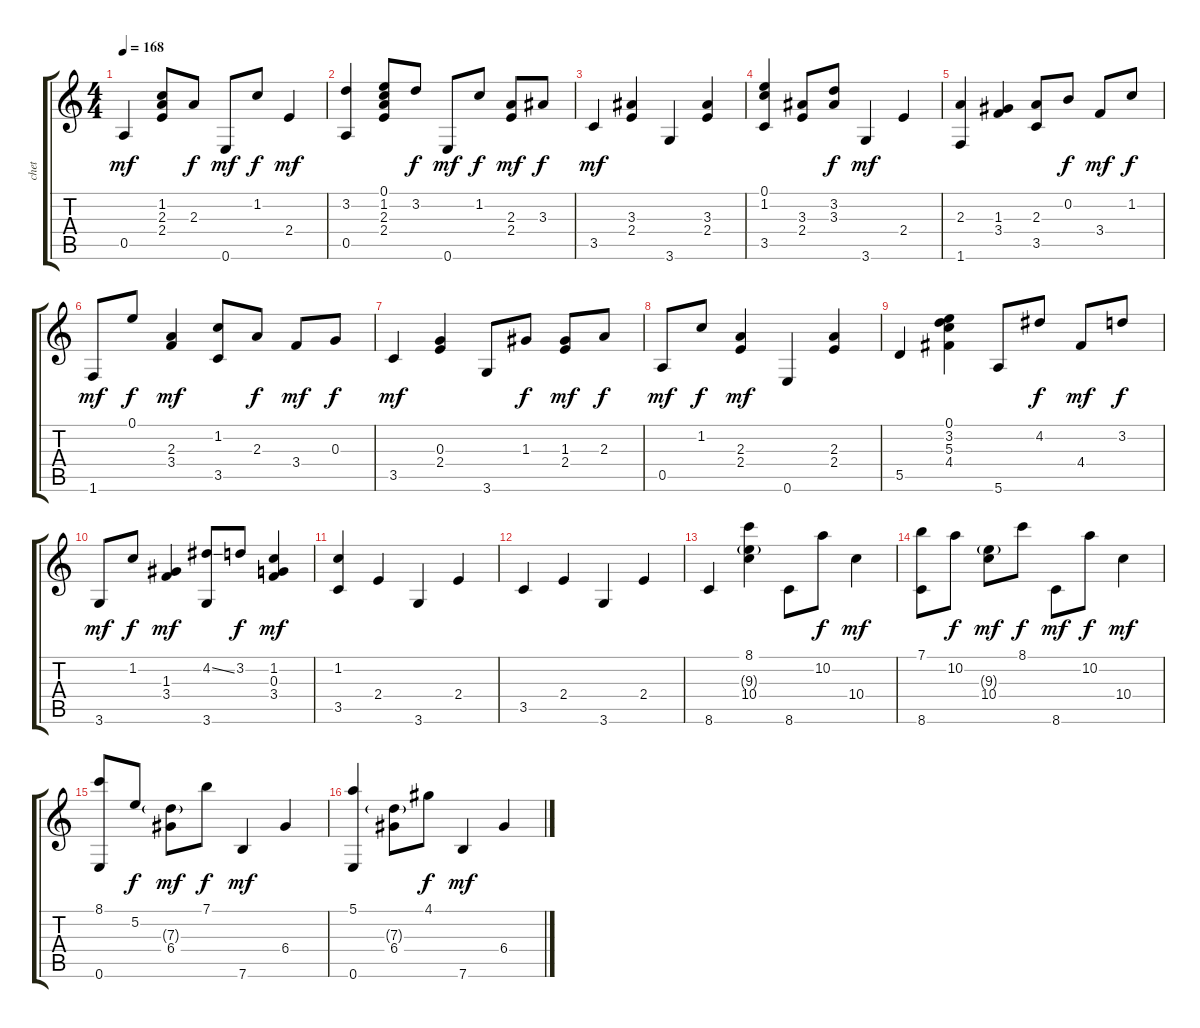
\track ("chet" "chet") {instrument acousticguitarsteel}
\staff {score tabs}
\tuning (E4 B3 G3 D3 A2 E2) {hide}
\ts (4 4)
\tempo 168
\clef g2
\ks c
0.5.4{dy mf} (1.2 2.3 2.4).8 2.3.8{dy f} 0.6.8{dy mf} 1.2.8{dy f} 2.4.4{dy mf} |
(3.2 0.5).4 (0.1 1.2 2.3 2.4).8 3.2.8{dy f} 0.6.8{dy mf} 1.2.8{dy f} (2.3 2.4).8{dy mf} 3.3.8{dy f} |
3.5.4{dy mf} (3.3 2.4).4 3.6.4 (3.3 2.4).4 |
(0.1 1.2 3.5).4 (3.3 2.4).8 (3.2 3.3).8{dy f} 3.6.4{dy mf} 2.4.4 |
(2.3 1.6).4 (1.3 3.4).4 (2.3 3.5).8 0.2.8{dy f} 3.4.8{dy mf} 1.2.8{dy f} |
1.6.8{dy mf} 0.1.8{dy f} (2.3 3.4).4{dy mf} (1.2 3.5).8 2.3.8{dy f} 3.4.8{dy mf} 0.3.8{dy f} |
3.5.4{dy mf} (0.3 2.4).4 3.6.8 1.3.8{dy f} (1.3 2.4).8{dy mf} 2.3.8{dy f} |
0.5.8{dy mf} 1.2.8{dy f} (2.3 2.4).4{dy mf} 0.6.4 (2.3 2.4).4 |
5.5.4 (0.1 3.2 5.3 4.4).4 5.6.8 4.2.8{dy f} 4.4.8{dy mf} 3.2.8{dy f} |
3.6.8{dy mf} 1.2.8{dy f} (1.3 3.4).4{dy mf} (4.2{ss} 3.6).8 3.2.8{dy f} (1.2 0.3 3.4).4{dy mf} |
(1.2 3.5).4 2.4.4 3.6.4 2.4.4 |
3.5.4 2.4.4 3.6.4 2.4.4 |
8.6.4 (8.1 9.3{g} 10.4).4 8.6.8 10.2.8{dy f} 10.4.4{dy mf} |
(7.1 8.6).8 10.2.8{dy f} (9.3{g} 10.4).8{dy mf} 8.1.8{dy f} 8.6.8{dy mf} 10.2.8{dy f} 10.4.4{dy mf} |
(8.1 0.6).8 5.2.8{dy f} (7.3{g} 6.4).8{dy mf} 7.1.8{dy f} 7.6.4{dy mf} 6.4.4 |
(5.1 0.6).4 (7.3{g} 6.4).8 4.1.8{dy f} 7.6.4{dy mf} 6.4.4
